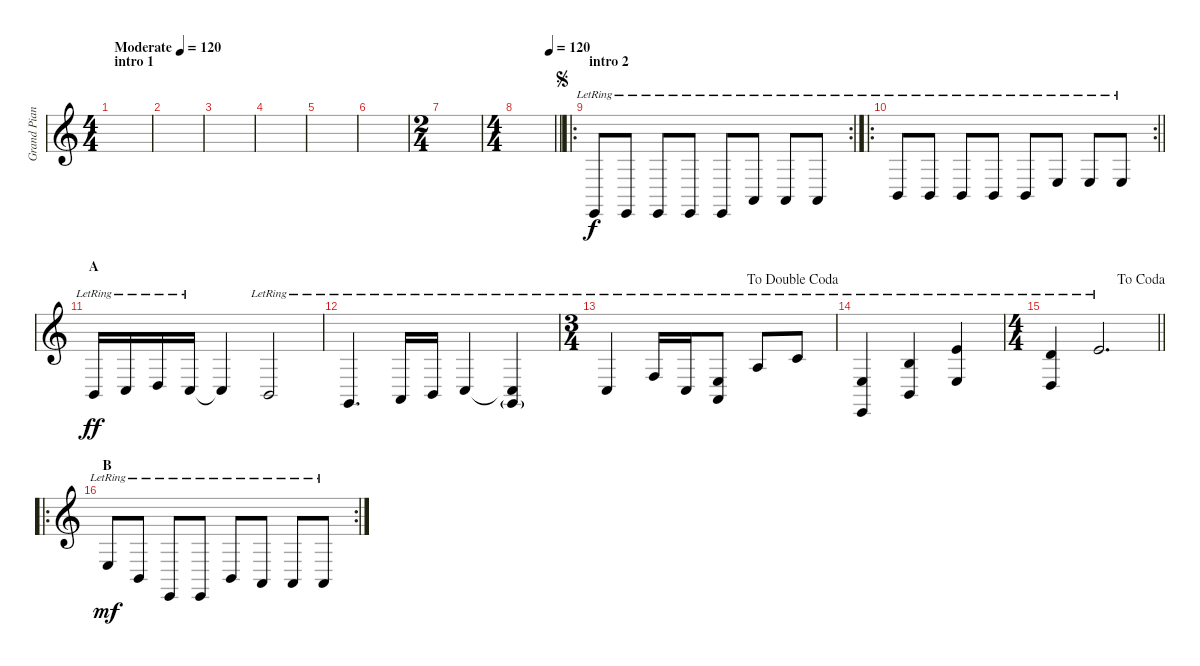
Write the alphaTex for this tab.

\track ("Grand Piano" "Grand Pian") {instrument acousticgrandpiano}
\staff {score}
\tuning (E4 B3 G3 D3 A2 E2) {hide}
\ts (4 4)
\section ("" "intro 1")
\tempo (120 "Moderate")
\tempo 70
\tempo (120 "Moderate")
\clef g2
\ks c
|
|
|
|
|
|
\ts (2 4)
|
\ts (4 4)
\tempo (120 0.875)
\barLineRight lightlight
|
\ro
\rc 2
\section ("" "intro 2")
\jump segno
0.6{lr}.8 0.6{lr}.8 0.6{lr}.8 0.6{lr}.8 0.6{lr}.8 0.5{lr}.8 0.5{lr}.8 0.5{lr}.8 |
\ro
\rc 2
\barLineRight lightlight
2.5{lr}.8 2.5{lr}.8 2.5{lr}.8 2.5{lr}.8 2.5{lr}.8 2.4{lr}.8 2.4{lr}.8 2.4{lr}.8 |
\section ("" "A")
2.5{lr}.16{dy ff} 3.5{lr}.16 5.5{lr}.16 3.5{lr}.16 3.5{t}.4 2.5{lr}.2 |
3.6{lr}.4{d} 0.5{lr}.16 2.5{lr}.16 3.5{lr}.4 (3.5{t} 3.6{g lr}).4 |
\ts (3 4)
\jump dadoublecoda
3.5{lr}.4 3.4{lr}.16 3.5{lr}.16 (2.4{lr} 0.5{lr}).8 2.3{lr}.8 1.2{lr}.8 |
(2.4{lr} 0.6{lr}).4 (4.3{lr} 2.5{lr}).4 (5.2{lr} 2.4{lr}).4 |
\ts (4 4)
\jump dacoda
\barLineRight lightlight
(3.2{lr} 0.4{lr}).4 0.1{lr}.2{d} |
\ro
\rc 2
\section ("" "B")
2.4{lr}.8{dy mf} 2.5{lr}.8 0.6{lr}.8 0.6{lr}.8 2.5{lr}.8 0.5{lr}.8 0.5{lr}.8 0.5{lr}.8
